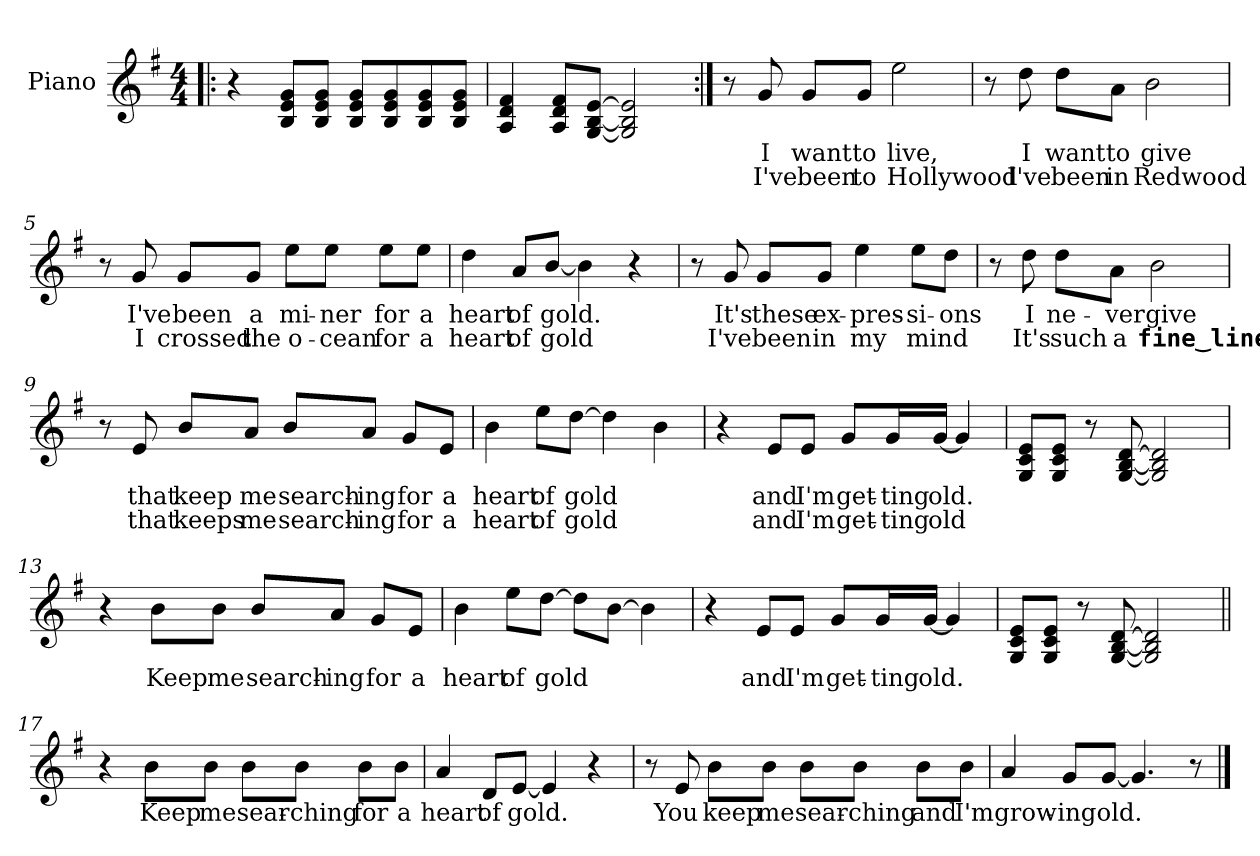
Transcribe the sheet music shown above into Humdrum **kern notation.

**kern	**text	**text
*part1	*part1	*part1
*staff1	*staff1	*staff1
*I"Piano	*	*
*I'Pno.	*	*
*clefG2	*	*
*k[f#]	*	*
*G:	*	*
*M4/4	*	*
=1!|:	=1!|:	=1!|:
4r	.	.
8B! 8e! 8g!L	.	.
8B! 8e! 8g!J	.	.
8B! 8e! 8g!L	.	.
8B! 8e! 8g!	.	.
8B! 8e! 8g!	.	.
8B! 8e! 8g!J	.	.
=2	=2	=2
4A! 4d! 4f#!	.	.
8A! 8d! 8f#!L	.	.
[8G! [8B! [8e!J	.	.
2G!] 2B!] 2e!]	.	.
=3:|!	=3:|!	=3:|!
8r	.	.
!	!LO:LY:b	!LO:LY:b
8g	I	I've
!	!LO:LY:b	!LO:LY:b
8gL	want	been
!	!LO:LY:b	!LO:LY:b
8gJ	to	to
!	!LO:LY:b	!LO:LY:b
2ee	live,	Hollywood
!!LO:LB:g=z
=4	=4	=4
8r	.	.
!	!LO:LY:b	!LO:LY:b
8dd	I	I've
!	!LO:LY:b	!LO:LY:b
8ddL	want	been
!	!LO:LY:b	!LO:LY:b
8aJ	to	in
!	!LO:LY:b	!LO:LY:b
2b	give	Redwood
=5	=5	=5
8r	.	.
!	!LO:LY:b	!LO:LY:b
8g	I've	I
!	!LO:LY:b	!LO:LY:b
8gL	been	crossed
!	!LO:LY:b	!LO:LY:b
8gJ	a	the
!	!LO:LY:b	!LO:LY:b
8eeL	mi-	o-
!	!LO:LY:b	!LO:LY:b
8eeJ	-ner	-cean
!	!LO:LY:b	!LO:LY:b
8eeL	for	for
!	!LO:LY:b	!LO:LY:b
8eeJ	a	a
=6	=6	=6
!	!LO:LY:b	!LO:LY:b
4dd	heart	heart
!	!LO:LY:b	!LO:LY:b
8aL	of	of
!	!LO:LY:b	!LO:LY:b
[8bJ	gold.	gold
4b]	.	.
4r	.	.
!!LO:LB:g=z
=7	=7	=7
8r	.	.
!	!LO:LY:b	!LO:LY:b
8g	It's	I've
!	!LO:LY:b	!LO:LY:b
8gL	these	been
!	!LO:LY:b	!LO:LY:b
8gJ	ex-	in
!	!LO:LY:b	!LO:LY:b
4ee	-pres-	my
!	!LO:LY:b	!LO:LY:b
8eeL	-si-	mind
!	!LO:LY:b	!
8ddJ	-ons	.
=8	=8	=8
8r	.	.
!	!LO:LY:b	!LO:LY:b
8dd	I	It's
!	!LO:LY:b	!LO:LY:b
8ddL	ne-	such
!	!LO:LY:b	!LO:LY:b
8aJ	-ver	a
!	!LO:LY:b	!LO:LY:b
2b	give	fine‿line
=9	=9	=9
8r	.	.
!	!LO:LY:b	!LO:LY:b
8e	that	that
!	!LO:LY:b	!LO:LY:b
8bL	keep	keeps
!	!LO:LY:b	!LO:LY:b
8aJ	me	me
!	!LO:LY:b	!LO:LY:b
8bL	search-	search-
!	!LO:LY:b	!LO:LY:b
8aJ	-ing	-ing
!	!LO:LY:b	!LO:LY:b
8gL	for	for
!	!LO:LY:b	!LO:LY:b
8eJ	a	a
!!LO:LB:g=z
=10	=10	=10
!	!LO:LY:b	!LO:LY:b
4b	heart	heart
!	!LO:LY:b	!LO:LY:b
8eeL	of	of
!	!LO:LY:b	!LO:LY:b
[8ddJ	gold	gold
4dd]	.	.
4b	.	.
=11	=11	=11
4r	.	.
!	!LO:LY:b	!LO:LY:b
8eL	and	and
!	!LO:LY:b	!LO:LY:b
8eJ	I'm	I'm
!	!LO:LY:b	!LO:LY:b
8gL	get-	get-
!	!LO:LY:b	!LO:LY:b
16gL	-ting	-ting
!	!LO:LY:b	!LO:LY:b
[16gJJ	old.	old
4g]	.	.
=12	=12	=12
8G! 8c! 8e!L	.	.
8G! 8c! 8e!J	.	.
8r	.	.
[8G! [8B! [8d!	.	.
2G!] 2B!] 2d!]	.	.
!!LO:LB:g=z
=13	=13	=13
4r	.	.
!	!LO:LY:b	!
8bL	Keep	.
!	!LO:LY:b	!
8bJ	me	.
!	!LO:LY:b	!
8bL	search-	.
!	!LO:LY:b	!
8aJ	-ing	.
!	!LO:LY:b	!
8gL	for	.
!	!LO:LY:b	!
8eJ	a	.
=14	=14	=14
!	!LO:LY:b	!
4b	heart	.
!	!LO:LY:b	!
8eeL	of	.
!	!LO:LY:b	!
[8ddJ	gold	.
8ddL]	.	.
[8bJ	.	.
4b]	.	.
=15	=15	=15
4r	.	.
!	!LO:LY:b	!
8eL	and	.
!	!LO:LY:b	!
8eJ	I'm	.
!	!LO:LY:b	!
8gL	get-	.
!	!LO:LY:b	!
16gL	-ting	.
!	!LO:LY:b	!
[16gJJ	old.	.
4g]	.	.
!!LO:LB:g=z
=16	=16	=16
8G! 8c! 8e!L	.	.
8G! 8c! 8e!J	.	.
8r	.	.
[8G! [8B! [8d!	.	.
2G!] 2B!] 2d!]	.	.
=17||	=17||	=17||
4r	.	.
!	!LO:LY:b	!
8bL	Keep	.
!	!LO:LY:b	!
8bJ	me	.
!	!LO:LY:b	!
8bL	sear-	.
!	!LO:LY:b	!
8bJ	-ching	.
!	!LO:LY:b	!
8bL	for	.
!	!LO:LY:b	!
8bJ	a	.
=18	=18	=18
!	!LO:LY:b	!
4a	heart	.
!	!LO:LY:b	!
8dL	of	.
!	!LO:LY:b	!
[8eJ	gold.	.
4e]	.	.
4r	.	.
!!LO:LB:g=z
=19	=19	=19
8r	.	.
!	!LO:LY:b	!
8e	You	.
!	!LO:LY:b	!
8bL	keep	.
!	!LO:LY:b	!
8bJ	me	.
!	!LO:LY:b	!
8bL	sear-	.
!	!LO:LY:b	!
8bJ	-ching	.
!	!LO:LY:b	!
8bL	and	.
!	!LO:LY:b	!
8bJ	I'm	.
=20	=20	=20
!	!LO:LY:b	!
4a	grow-	.
!	!LO:LY:b	!
8gL	-ing	.
!	!LO:LY:b	!
[8gJ	old.	.
4.g]	.	.
8r	.	.
==	==	==
*-	*-	*-
